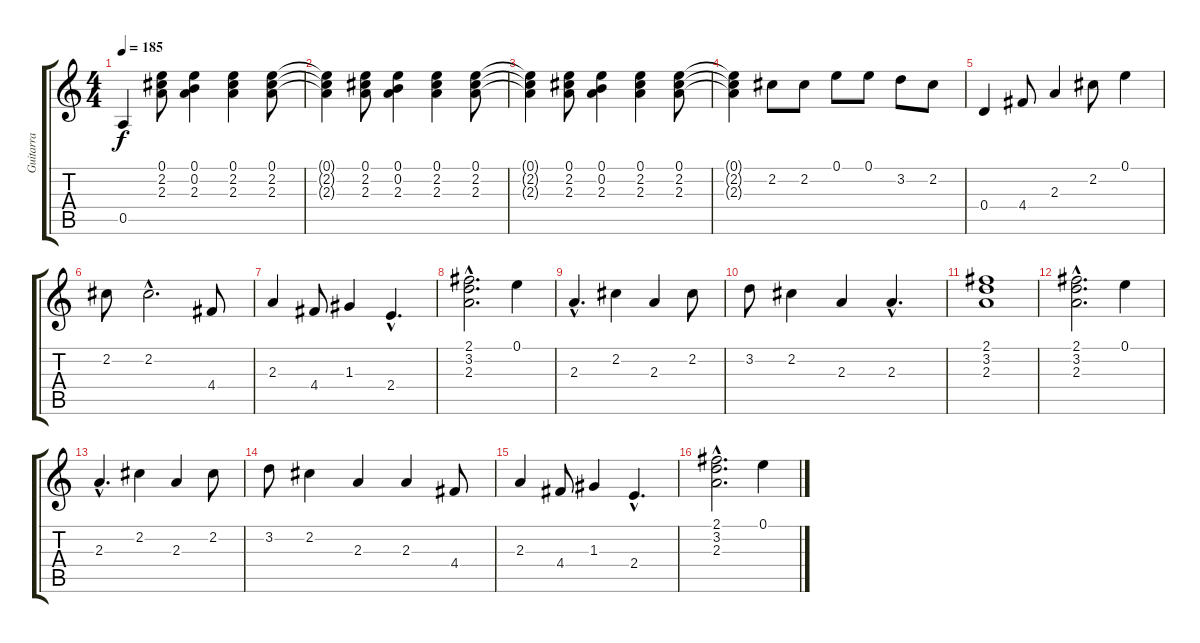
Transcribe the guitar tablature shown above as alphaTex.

\track ("Guitarra" "Guitarra") {instrument electricguitarjazz}
\staff {score tabs}
\tuning (E4 B3 G3 D3 A2 E2) {hide}
\ts (4 4)
\tempo 185
\clef g2
\ks c
0.5.4{dy f instrument electricguitarjazz} (0.1 2.2 2.3).8 (0.1 0.2 2.3).4 (0.1 2.2 2.3).4 (0.1 2.2 2.3).8 |
(0.1{t} 2.2{t} 2.3{t}).4 (0.1 2.2 2.3).8 (0.1 0.2 2.3).4 (0.1 2.2 2.3).4 (0.1 2.2 2.3).8 |
(0.1{t} 2.2{t} 2.3{t}).4 (0.1 2.2 2.3).8 (0.1 0.2 2.3).4 (0.1 2.2 2.3).4 (0.1 2.2 2.3).8 |
(0.1{t} 2.2{t} 2.3{t}).4 2.2.8 2.2.8 0.1.8 0.1.8 3.2.8 2.2.8 |
0.4.4 4.4.8 2.3.4 2.2.8 0.1.4 |
2.2.8 2.2{hac}.2{d} 4.4.8 |
2.3.4 4.4.8 1.3.4 2.4{hac}.4{d} |
(2.1{hac} 3.2{hac} 2.3{hac}).2{d} 0.1.4 |
2.3{hac}.4{d} 2.2.4 2.3.4 2.2.8 |
3.2.8 2.2.4 2.3.4 2.3{hac}.4{d} |
(2.1 3.2 2.3).1 |
(2.1{hac} 3.2{hac} 2.3{hac}).2{d} 0.1.4 |
2.3{hac}.4{d} 2.2.4 2.3.4 2.2.8 |
3.2.8 2.2.4 2.3.4 2.3.4 4.4.8 |
2.3.4 4.4.8 1.3.4 2.4{hac}.4{d} |
(2.1{hac} 3.2{hac} 2.3{hac}).2{d} 0.1.4
